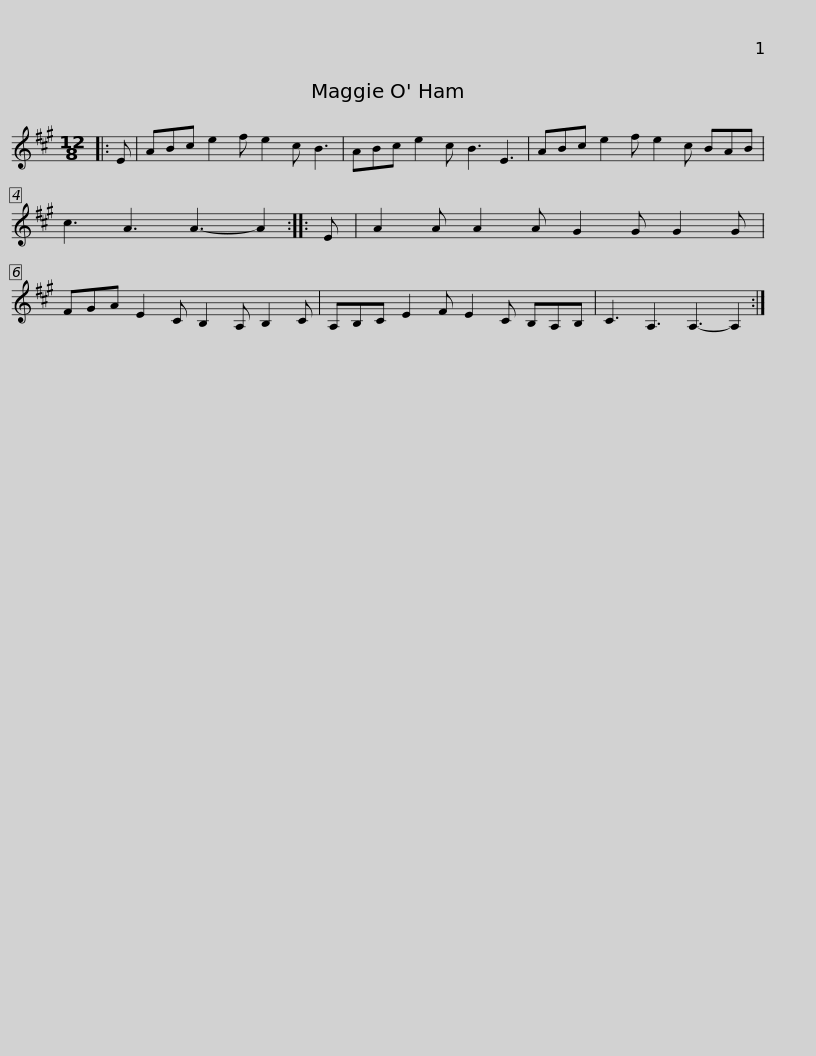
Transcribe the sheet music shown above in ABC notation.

X:1
L:1/8
M:12/8
I:linebreak $
K:A
V:1 treble
V:1
|: E | ABc e2 f e2 c B3 | ABc e2 c B3 E3 | ABc e2 f e2 c BAB | c3 A3 A3- A2 :: %5
 E |$ A2 A A2 A G2 G G2 G | FGA E2 C B,2 A, B,2 C | A,B,C E2 F E2 C B,A,B, | C3 A,3 A,3- A,2 :| %10
